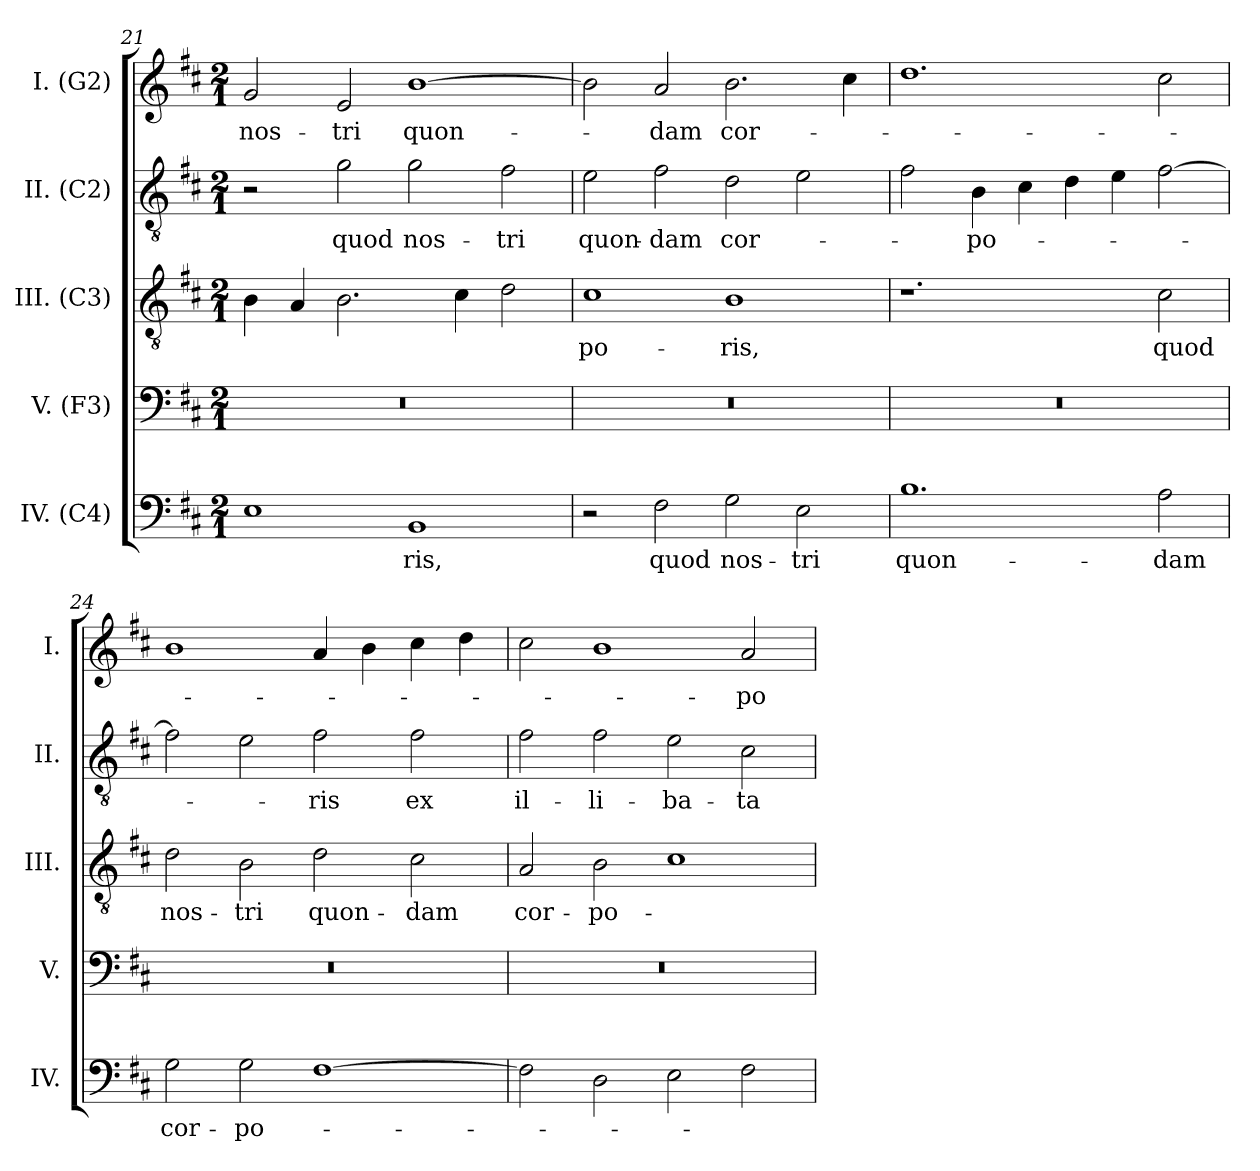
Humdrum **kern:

**kern	**text	**kern	**kern	**text	**kern	**text	**kern	**text
*part5	*part5	*part4	*part3	*part3	*part2	*part2	*part1	*part1
*staff5	*staff5	*staff4	*staff3	*staff3	*staff2	*staff2	*staff1	*staff1
*I"IV. (C4)	*	*I"V. (F3)	*I"III. (C3)	*	*I"II. (C2)	*	*I"I. (G2)	*
*I'IV.	*	*I'V.	*I'III.	*	*I'II.	*	*I'I.	*
*clefF4	*	*clefF4	*clefGv2	*	*clefGv2	*	*clefG2	*
*	*	*	*ITrd7c12	*	*	*	*	*
*k[f#c#]	*	*k[f#c#]	*k[f#c#]	*	*k[f#c#]	*	*k[f#c#]	*
*D:	*	*D:	*D:	*	*D:	*	*D:	*
*M2/1	*	*M2/1	*M2/1	*	*M2/1	*	*M2/1	*
=21	=21	=21	=21	=21	=21	=21	=21	=21
!	!	!LO:N:vis=1	!	!	!	!	!	!
!	!	!	!	!	!	!	!	!LO:LY:b:color=#000000
1Ei	.	0r	4BBi\	.	2r	.	2gi/	nos-
.	.	.	4AAi/	.	.	.	.	.
!	!	!	!	!	!	!LO:LY:b:color=#000000	!	!
!	!	!	!	!	!	!	!	!LO:LY:b:color=#000000
.	.	.	2.BBi\	.	2gi\	quod	2ei/	-tri
!	!LO:LY:b:color=#000000	!	!	!	!	!	!	!
!	!	!	!	!	!	!LO:LY:b:color=#000000	!	!
!	!	!	!	!	!	!	!	!LO:LY:b:color=#000000
1BBi	-ris,	.	.	.	2gi\	nos-	[1bi	quon-
.	.	.	4C#i\	.	.	.	.	.
!	!	!	!	!	!	!LO:LY:b:color=#000000	!	!
.	.	.	2Di\	.	2f#i\	-tri	.	.
!!LO:PB:g=z
=22	=22	=22	=22	=22	=22	=22	=22	=22
!	!	!LO:N:vis=1	!	!	!	!	!	!
!	!	!	!	!LO:LY:b:color=#000000	!	!	!	!
!	!	!	!	!	!	!LO:LY:b:color=#000000	!	!
2r	.	0r	1C#i	-po-	2ei\	quon-	2bi\]	.
!	!LO:LY:b:color=#000000	!	!	!	!	!	!	!
!	!	!	!	!	!	!LO:LY:b:color=#000000	!	!
!	!	!	!	!	!	!	!	!LO:LY:b:color=#000000
2F#i\	quod	.	.	.	2f#i\	-dam	2ai/	-dam
!	!LO:LY:b:color=#000000	!	!	!	!	!	!	!
!	!	!	!	!LO:LY:b:color=#000000	!	!	!	!
!	!	!	!	!	!	!LO:LY:b:color=#000000	!	!
!	!	!	!	!	!	!	!	!LO:LY:b:color=#000000
2Gi\	nos-	.	1BBi	-ris,	2di\	cor-	2.bi\	cor-
!	!LO:LY:b:color=#000000	!	!	!	!	!	!	!
2Ei\	-tri	.	.	.	2ei\	.	.	.
.	.	.	.	.	.	.	4cc#i\	.
=23	=23	=23	=23	=23	=23	=23	=23	=23
!	!LO:LY:b:color=#000000	!LO:N:vis=1	!	!	!	!	!	!
1.Bi	quon-	0r	1.r	.	2f#i\	.	1.ddi	.
!	!	!	!	!	!	!LO:LY:b:color=#000000	!	!
.	.	.	.	.	4Bi\	-po-	.	.
.	.	.	.	.	4c#i\	.	.	.
.	.	.	.	.	4di\	.	.	.
.	.	.	.	.	4ei\	.	.	.
!	!LO:LY:b:color=#000000	!	!	!	!	!	!	!
!	!	!	!	!LO:LY:b:color=#000000	!	!	!	!
2Ai\	-dam	.	2C#i\	quod	[2f#i\	.	2cc#i\	.
=24	=24	=24	=24	=24	=24	=24	=24	=24
!	!LO:LY:b:color=#000000	!LO:N:vis=1	!	!	!	!	!	!
!	!	!	!	!LO:LY:b:color=#000000	!	!	!	!
2Gi\	cor-	0r	2Di\	nos-	2f#i\]	.	1bi	.
!	!LO:LY:b:color=#000000	!	!	!	!	!	!	!
!	!	!	!	!LO:LY:b:color=#000000	!	!	!	!
2Gi\	-po-	.	2BBi\	-tri	2ei\	.	.	.
!	!	!	!	!LO:LY:b:color=#000000	!	!	!	!
!	!	!	!	!	!	!LO:LY:b:color=#000000	!	!
[1F#i	.	.	2Di\	quon-	2f#i\	-ris	4ai/	.
.	.	.	.	.	.	.	4bi\	.
!	!	!	!	!LO:LY:b:color=#000000	!	!	!	!
!	!	!	!	!	!	!LO:LY:b:color=#000000	!	!
.	.	.	2C#i\	-dam	2f#i\	ex	4cc#i\	.
.	.	.	.	.	.	.	4ddi\	.
=25	=25	=25	=25	=25	=25	=25	=25	=25
!	!	!LO:N:vis=1	!	!	!	!	!	!
!	!	!	!	!LO:LY:b:color=#000000	!	!	!	!
!	!	!	!	!	!	!LO:LY:b:color=#000000	!	!
2F#i\]	.	0r	2AAi/	cor-	2f#i\	il-	2cc#i\	.
!	!	!	!	!LO:LY:b:color=#000000	!	!	!	!
!	!	!	!	!	!	!LO:LY:b:color=#000000	!	!
2Di\	.	.	2BBi\	-po-	2f#i\	-li-	1bi	.
!	!	!	!	!	!	!LO:LY:b:color=#000000	!	!
2Ei\	.	.	1C#i	.	2ei\	-ba-	.	.
!	!	!	!	!	!	!LO:LY:b:color=#000000	!	!
!	!	!	!	!	!	!	!	!LO:LY:b:color=#000000
2F#i\	.	.	.	.	2c#i\	-ta	2ai/	-po-
=	=	=	=	=	=	=	=	=
*-	*-	*-	*-	*-	*-	*-	*-	*-
